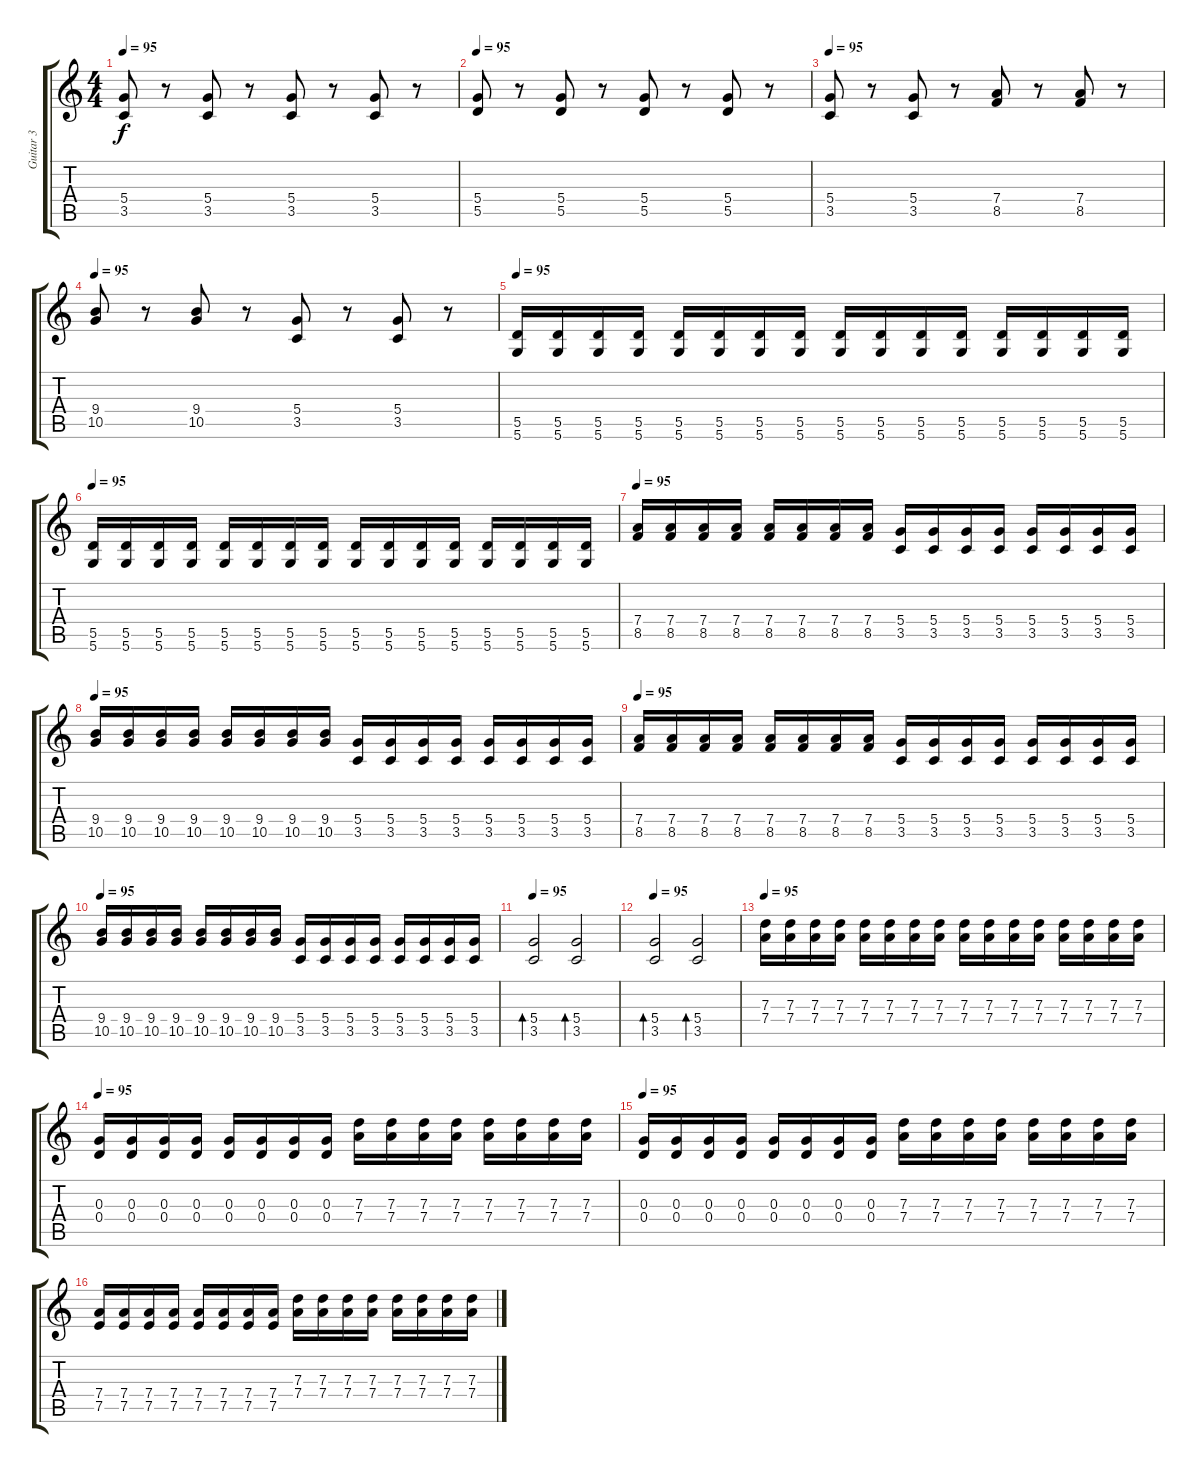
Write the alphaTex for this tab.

\track ("Guitar 3" "Guitar 3") {instrument distortionguitar}
\staff {score tabs}
\tuning (E4 B3 G3 D3 A2 D2) {hide}
\ts (4 4)
\tempo 95
\clef g2
\ks c
(5.4 3.5).8{dy f} r.8 (5.4 3.5).8 r.8 (5.4 3.5).8 r.8 (5.4 3.5).8 r.8 |
\tempo 95
(5.4 5.5).8 r.8 (5.4 5.5).8 r.8 (5.4 5.5).8 r.8 (5.4 5.5).8 r.8 |
\tempo 95
(5.4 3.5).8 r.8 (5.4 3.5).8 r.8 (7.4 8.5).8 r.8 (7.4 8.5).8 r.8 |
\tempo 95
(9.4 10.5).8 r.8 (9.4 10.5).8 r.8 (5.4 3.5).8 r.8 (5.4 3.5).8 r.8 |
\tempo 95
(5.5 5.6).16 (5.5 5.6).16 (5.5 5.6).16 (5.5 5.6).16 (5.5 5.6).16 (5.5 5.6).16 (5.5 5.6).16 (5.5 5.6).16 (5.5 5.6).16 (5.5 5.6).16 (5.5 5.6).16 (5.5 5.6).16 (5.5 5.6).16 (5.5 5.6).16 (5.5 5.6).16 (5.5 5.6).16 |
\tempo 95
(5.5 5.6).16 (5.5 5.6).16 (5.5 5.6).16 (5.5 5.6).16 (5.5 5.6).16 (5.5 5.6).16 (5.5 5.6).16 (5.5 5.6).16 (5.5 5.6).16 (5.5 5.6).16 (5.5 5.6).16 (5.5 5.6).16 (5.5 5.6).16 (5.5 5.6).16 (5.5 5.6).16 (5.5 5.6).16 |
\tempo 95
(7.4 8.5).16 (7.4 8.5).16 (7.4 8.5).16 (7.4 8.5).16 (7.4 8.5).16 (7.4 8.5).16 (7.4 8.5).16 (7.4 8.5).16 (5.4 3.5).16 (5.4 3.5).16 (5.4 3.5).16 (5.4 3.5).16 (5.4 3.5).16 (5.4 3.5).16 (5.4 3.5).16 (5.4 3.5).16 |
\tempo 95
(9.4 10.5).16 (9.4 10.5).16 (9.4 10.5).16 (9.4 10.5).16 (9.4 10.5).16 (9.4 10.5).16 (9.4 10.5).16 (9.4 10.5).16 (5.4 3.5).16 (5.4 3.5).16 (5.4 3.5).16 (5.4 3.5).16 (5.4 3.5).16 (5.4 3.5).16 (5.4 3.5).16 (5.4 3.5).16 |
\tempo 95
(7.4 8.5).16 (7.4 8.5).16 (7.4 8.5).16 (7.4 8.5).16 (7.4 8.5).16 (7.4 8.5).16 (7.4 8.5).16 (7.4 8.5).16 (5.4 3.5).16 (5.4 3.5).16 (5.4 3.5).16 (5.4 3.5).16 (5.4 3.5).16 (5.4 3.5).16 (5.4 3.5).16 (5.4 3.5).16 |
\tempo 95
(9.4 10.5).16 (9.4 10.5).16 (9.4 10.5).16 (9.4 10.5).16 (9.4 10.5).16 (9.4 10.5).16 (9.4 10.5).16 (9.4 10.5).16 (5.4 3.5).16 (5.4 3.5).16 (5.4 3.5).16 (5.4 3.5).16 (5.4 3.5).16 (5.4 3.5).16 (5.4 3.5).16 (5.4 3.5).16 |
\tempo 95
(5.4 3.5).2{bd 120} (5.4 3.5).2{bd 120} |
\tempo 95
(5.4 3.5).2{bd 120} (5.4 3.5).2{bd 120} |
\tempo 95
(7.3 7.4).16 (7.3 7.4).16 (7.3 7.4).16 (7.3 7.4).16 (7.3 7.4).16 (7.3 7.4).16 (7.3 7.4).16 (7.3 7.4).16 (7.3 7.4).16 (7.3 7.4).16 (7.3 7.4).16 (7.3 7.4).16 (7.3 7.4).16 (7.3 7.4).16 (7.3 7.4).16 (7.3 7.4).16 |
\tempo 95
(0.3 0.4).16 (0.3 0.4).16 (0.3 0.4).16 (0.3 0.4).16 (0.3 0.4).16 (0.3 0.4).16 (0.3 0.4).16 (0.3 0.4).16 (7.3 7.4).16 (7.3 7.4).16 (7.3 7.4).16 (7.3 7.4).16 (7.3 7.4).16 (7.3 7.4).16 (7.3 7.4).16 (7.3 7.4).16 |
\tempo 95
(0.3 0.4).16 (0.3 0.4).16 (0.3 0.4).16 (0.3 0.4).16 (0.3 0.4).16 (0.3 0.4).16 (0.3 0.4).16 (0.3 0.4).16 (7.3 7.4).16 (7.3 7.4).16 (7.3 7.4).16 (7.3 7.4).16 (7.3 7.4).16 (7.3 7.4).16 (7.3 7.4).16 (7.3 7.4).16 |
(7.4 7.5).16 (7.4 7.5).16 (7.4 7.5).16 (7.4 7.5).16 (7.4 7.5).16 (7.4 7.5).16 (7.4 7.5).16 (7.4 7.5).16 (7.3 7.4).16 (7.3 7.4).16 (7.3 7.4).16 (7.3 7.4).16 (7.3 7.4).16 (7.3 7.4).16 (7.3 7.4).16 (7.3 7.4).16
